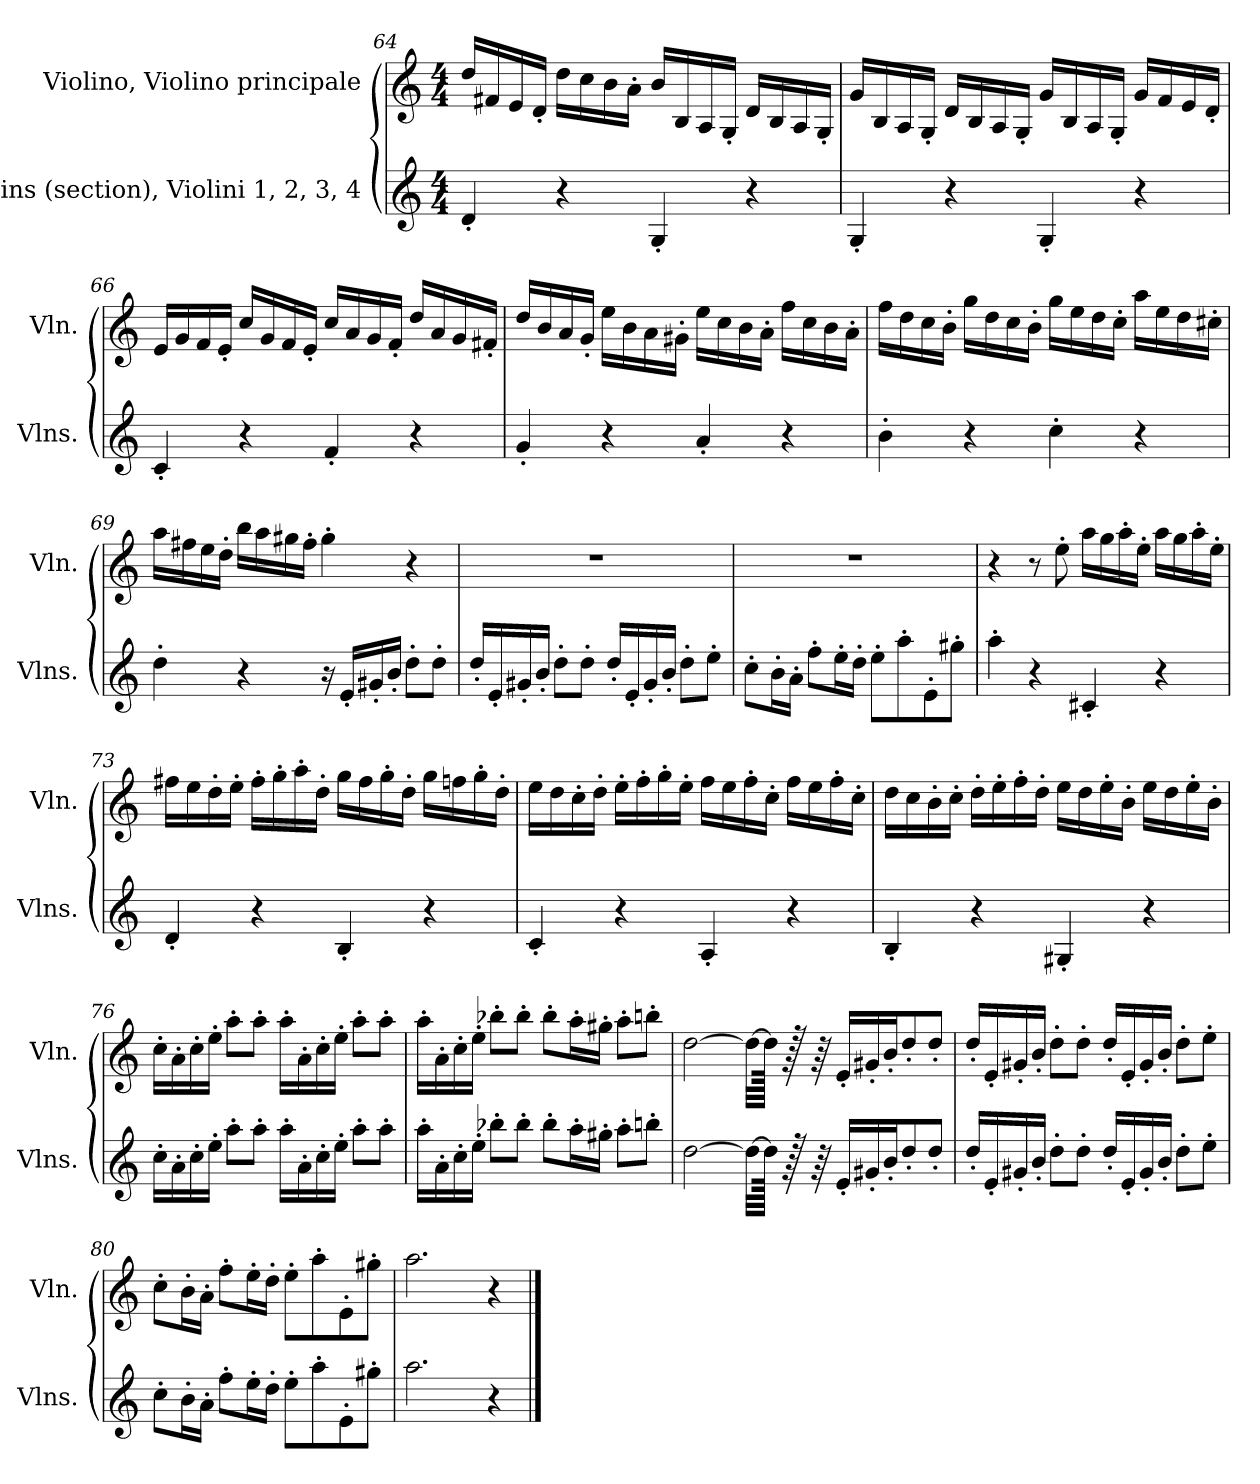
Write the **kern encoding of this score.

**kern	**kern
*part2	*part1
*staff2	*staff1
*I"Violins (section), Violini 1, 2, 3, 4	*I"Violino, Violino principale
*I'Vlns.	*I'Vln.
!!LO:LB:g=z
*clefG2	*clefG2
*k[]	*k[]
*M4/4	*M4/4
=64	=64
4d'/	16dd/LL
.	16f#X/
.	16e/
.	16d'/JJ
4r	16dd\LL
.	16cc\
.	16b\
.	16a'\JJ
4G'/	16b/LL
.	16B/
.	16A/
.	16G'/JJ
4r	16d/LL
.	16B/
.	16A/
.	16G'/JJ
=65	=65
4G'/	16g/LL
.	16B/
.	16A/
.	16G'/JJ
4r	16d/LL
.	16B/
.	16A/
.	16G'/JJ
4G'/	16g/LL
.	16B/
.	16A/
.	16G'/JJ
4r	16g/LL
.	16f/
.	16e/
.	16d'/JJ
!!LO:LB:g=z
=66	=66
4c'/	16e/LL
.	16g/
.	16f/
.	16e'/JJ
4r	16cc/LL
.	16g/
.	16f/
.	16e'/JJ
4f'/	16cc/LL
.	16a/
.	16g/
.	16f'/JJ
4r	16dd/LL
.	16a/
.	16g/
.	16f#X'/JJ
=67	=67
4g'/	16dd/LL
.	16b/
.	16a/
.	16g'/JJ
4r	16ee\LL
.	16b\
.	16a\
.	16g#X'\JJ
4a'/	16ee\LL
.	16cc\
.	16b\
.	16a'\JJ
4r	16ff\LL
.	16cc\
.	16b\
.	16a'\JJ
!!LO:LB:g=z
=68	=68
4b'\	16ff\LL
.	16dd\
.	16cc\
.	16b'\JJ
4r	16gg\LL
.	16dd\
.	16cc\
.	16b'\JJ
4cc'\	16gg\LL
.	16ee\
.	16dd\
.	16cc'\JJ
4r	16aa\LL
.	16ee\
.	16dd\
.	16cc#X'\JJ
=69	=69
4dd'\	16aa\LL
.	16ff#X\
.	16ee\
.	16dd'\JJ
4r	16bb\LL
.	16aa\
.	16gg#X\
.	16ff#'\JJ
16r	4gg#'\
16e'/LL	.
16g#X'/	.
16b'/JJ	.
8dd'\L	4r
8dd'\J	.
!!LO:LB:g=z
=70	=70
16dd'/LL	1r
16e'/	.
16g#X'/	.
16b'/JJ	.
8dd'\L	.
8dd'\J	.
16dd'/LL	.
16e'/	.
16g#'/	.
16b'/JJ	.
8dd'\L	.
8ee'\J	.
=71	=71
8cc'\L	1r
16b'\L	.
16a'\JJ	.
8ff'\L	.
16ee'\L	.
16dd'\JJ	.
8ee'\L	.
8aa'\	.
8e'\	.
8gg#X'\J	.
=72	=72
4aa'\	4r
4r	8r
.	8ee'\
4c#X'/	16aa\LL
.	16gg\
.	16aa'\
.	16ee'\JJ
4r	16aa\LL
.	16gg\
.	16aa'\
.	16ee'\JJ
!!LO:LB:g=z
=73	=73
4d'/	16ff#X\LL
.	16ee\
.	16dd'\
.	16ee'\JJ
4r	16ff#'\LL
.	16gg'\
.	16aa'\
.	16dd'\JJ
4B'/	16gg\LL
.	16ff#\
.	16gg'\
.	16dd'\JJ
4r	16gg\LL
.	16ffn\
.	16gg'\
.	16dd'\JJ
=74	=74
4c'/	16ee\LL
.	16dd\
.	16cc'\
.	16dd'\JJ
4r	16ee'\LL
.	16ff'\
.	16gg'\
.	16ee'\JJ
4A'/	16ff\LL
.	16ee\
.	16ff'\
.	16cc'\JJ
4r	16ff\LL
.	16ee\
.	16ff'\
.	16cc'\JJ
!!LO:LB:g=z
=75	=75
4B'/	16dd\LL
.	16cc\
.	16b'\
.	16cc'\JJ
4r	16dd'\LL
.	16ee'\
.	16ff'\
.	16dd'\JJ
4G#X'/	16ee\LL
.	16dd\
.	16ee'\
.	16b'\JJ
4r	16ee\LL
.	16dd\
.	16ee'\
.	16b'\JJ
=76	=76
16cc'\LL	16cc'\LL
16a'\	16a'\
16cc'\	16cc'\
16ee'\JJ	16ee'\JJ
8aa'\L	8aa'\L
8aa'\J	8aa'\J
16aa'\LL	16aa'\LL
16a'\	16a'\
16cc'\	16cc'\
16ee'\JJ	16ee'\JJ
8aa'\L	8aa'\L
8aa'\J	8aa'\J
=77	=77
16aa'\LL	16aa'\LL
16a'\	16a'\
16cc'\	16cc'\
16ee'\JJ	16ee'\JJ
8bb-X'\L	8bb-X'\L
8bb-'\J	8bb-'\J
8bb-'\L	8bb-'\L
16aa'\L	16aa'\L
16gg#X'\JJ	16gg#X'\JJ
8aa'\L	8aa'\L
8bbn'\J	8bbn'\J
!!LO:PB:g=z
=78	=78
[2dd\	[2dd\
32dd\LLL_	32dd\LLL_
128dd\JJJkk]	128dd\JJJkk]
128r	128r
64r	64r
16e'/LL	16e'/LL
16g#X'/	16g#X'/
16b'/J	16b'/J
8dd'/	8dd'/
8dd'/J	8dd'/J
!!LO:LB:g=z
=79	=79
16dd'/LL	16dd'/LL
16e'/	16e'/
16g#X'/	16g#X'/
16b'/JJ	16b'/JJ
8dd'\L	8dd'\L
8dd'\J	8dd'\J
16dd'/LL	16dd'/LL
16e'/	16e'/
16g#'/	16g#'/
16b'/JJ	16b'/JJ
8dd'\L	8dd'\L
8ee'\J	8ee'\J
=80	=80
8cc'\L	8cc'\L
16b'\L	16b'\L
16a'\JJ	16a'\JJ
8ff'\L	8ff'\L
16ee'\L	16ee'\L
16dd'\JJ	16dd'\JJ
8ee'\L	8ee'\L
8aa'\	8aa'\
8e'\	8e'\
8gg#X'\J	8gg#X'\J
=81	=81
2.aa\	2.aa\
4r	4r
==	==
*-	*-
